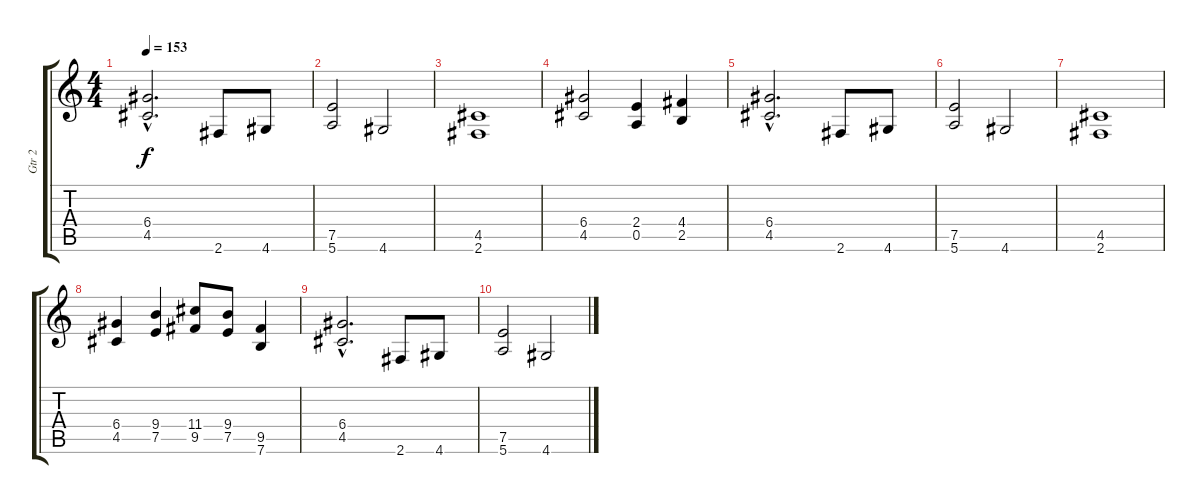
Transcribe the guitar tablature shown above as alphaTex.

\track ("Gtr 2" "Gtr 2") {instrument distortionguitar}
\staff {score tabs}
\tuning (E4 B3 G3 D3 A2 E2) {hide}
\ts (4 4)
\tempo 153
\clef g2
\ks c
(6.4{hac} 4.5{hac}).2{d dy f} 2.6.8 4.6.8 |
(7.5 5.6).2 4.6.2 |
(4.5 2.6).1 |
(6.4 4.5).2 (2.4 0.5).4 (4.4 2.5).4 |
(6.4{hac} 4.5{hac}).2{d} 2.6.8 4.6.8 |
(7.5 5.6).2 4.6.2 |
(4.5 2.6).1 |
(6.4 4.5).4 (9.4 7.5).4 (11.4 9.5).8 (9.4 7.5).8 (9.5 7.6).4 |
(6.4{hac} 4.5{hac}).2{d} 2.6.8 4.6.8 |
(7.5 5.6).2 4.6.2
